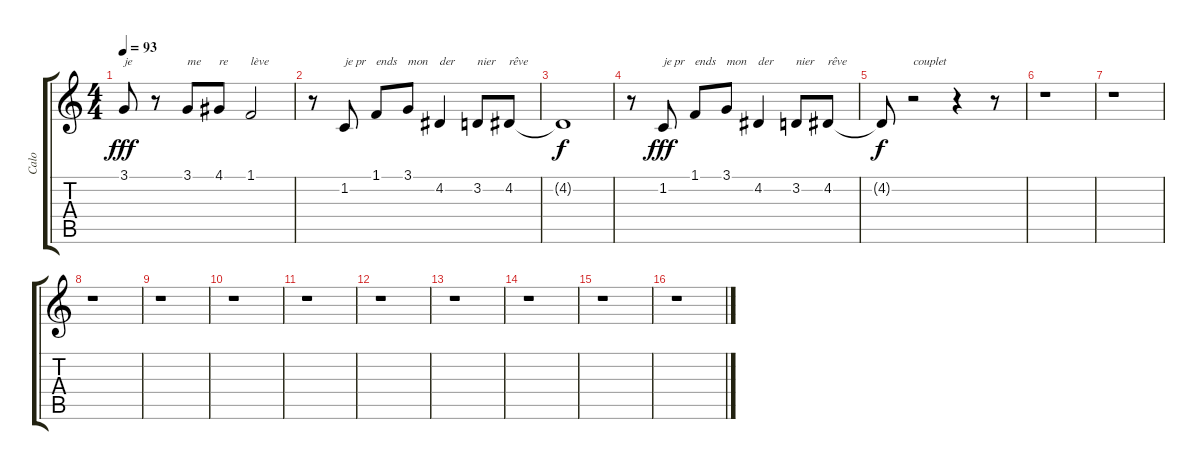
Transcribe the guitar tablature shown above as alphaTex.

\track ("Calo" "Calo") {instrument sopranosax}
\staff {score tabs}
\tuning (E4 B3 G3 D3 A2 E2) {hide}
\ts (4 4)
\tempo 93
\clef g2
\ks c
3.1.8{txt "je" dy fff} r.8 3.1.8{txt "me"} 4.1.8{txt "re"} 1.1.2{txt "lève"} |
r.8 1.2.8{txt "je pr"} 1.1.8{txt "ends"} 3.1.8{txt "mon"} 4.2.4{txt "der"} 3.2.8{txt "nier"} 4.2.8{txt "rêve"} |
4.2{t}.1{dy f} |
r.8 1.2.8{txt "je pr" dy fff} 1.1.8{txt "ends"} 3.1.8{txt "mon"} 4.2.4{txt "der"} 3.2.8{txt "nier"} 4.2.8{txt "rêve"} |
4.2{t}.8{dy f} r.2{txt "couplet"} r.4 r.8 |
r.1 |
r.1 |
r.1 |
r.1 |
r.1 |
r.1 |
r.1 |
r.1 |
r.1 |
r.1 |
r.1
